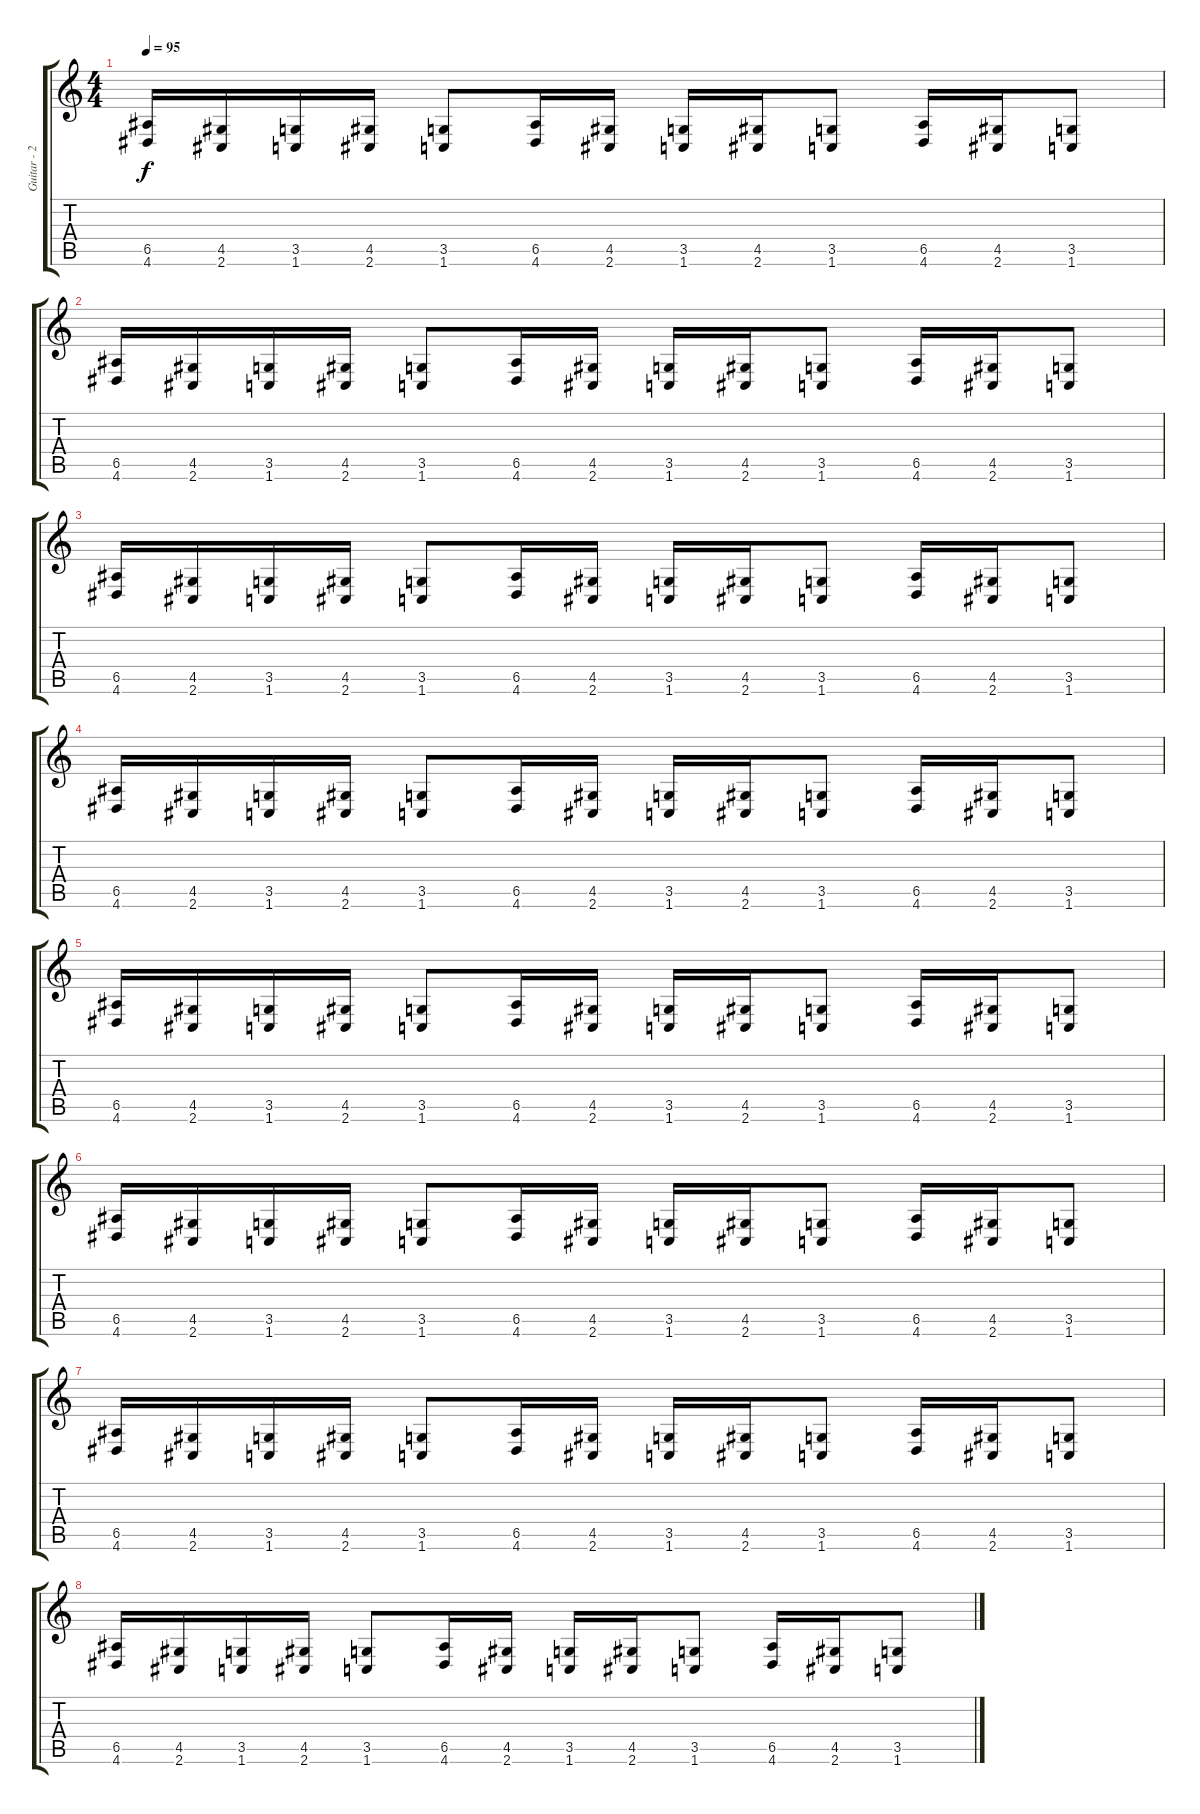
\track ("Guitar - 2" "Guitar - 2") {instrument overdrivenguitar}
\staff {score tabs}
\tuning (B3 G3 D3 A2 E2 B1) {hide}
\ts (4 4)
\tempo 95
\clef g2
\ks c
(6.5 4.6).16{dy f} (4.5 2.6).16 (3.5 1.6).16 (4.5 2.6).16 (3.5 1.6).8 (6.5 4.6).16 (4.5 2.6).16 (3.5 1.6).16 (4.5 2.6).16 (3.5 1.6).8 (6.5 4.6).16 (4.5 2.6).16 (3.5 1.6).8 |
(6.5 4.6).16 (4.5 2.6).16 (3.5 1.6).16 (4.5 2.6).16 (3.5 1.6).8 (6.5 4.6).16 (4.5 2.6).16 (3.5 1.6).16 (4.5 2.6).16 (3.5 1.6).8 (6.5 4.6).16 (4.5 2.6).16 (3.5 1.6).8 |
(6.5 4.6).16 (4.5 2.6).16 (3.5 1.6).16 (4.5 2.6).16 (3.5 1.6).8 (6.5 4.6).16 (4.5 2.6).16 (3.5 1.6).16 (4.5 2.6).16 (3.5 1.6).8 (6.5 4.6).16 (4.5 2.6).16 (3.5 1.6).8 |
(6.5 4.6).16 (4.5 2.6).16 (3.5 1.6).16 (4.5 2.6).16 (3.5 1.6).8 (6.5 4.6).16 (4.5 2.6).16 (3.5 1.6).16 (4.5 2.6).16 (3.5 1.6).8 (6.5 4.6).16 (4.5 2.6).16 (3.5 1.6).8 |
(6.5 4.6).16 (4.5 2.6).16 (3.5 1.6).16 (4.5 2.6).16 (3.5 1.6).8 (6.5 4.6).16 (4.5 2.6).16 (3.5 1.6).16 (4.5 2.6).16 (3.5 1.6).8 (6.5 4.6).16 (4.5 2.6).16 (3.5 1.6).8 |
(6.5 4.6).16 (4.5 2.6).16 (3.5 1.6).16 (4.5 2.6).16 (3.5 1.6).8 (6.5 4.6).16 (4.5 2.6).16 (3.5 1.6).16 (4.5 2.6).16 (3.5 1.6).8 (6.5 4.6).16 (4.5 2.6).16 (3.5 1.6).8 |
(6.5 4.6).16 (4.5 2.6).16 (3.5 1.6).16 (4.5 2.6).16 (3.5 1.6).8 (6.5 4.6).16 (4.5 2.6).16 (3.5 1.6).16 (4.5 2.6).16 (3.5 1.6).8 (6.5 4.6).16 (4.5 2.6).16 (3.5 1.6).8 |
(6.5 4.6).16 (4.5 2.6).16 (3.5 1.6).16 (4.5 2.6).16 (3.5 1.6).8 (6.5 4.6).16 (4.5 2.6).16 (3.5 1.6).16 (4.5 2.6).16 (3.5 1.6).8 (6.5 4.6).16 (4.5 2.6).16 (3.5 1.6).8
